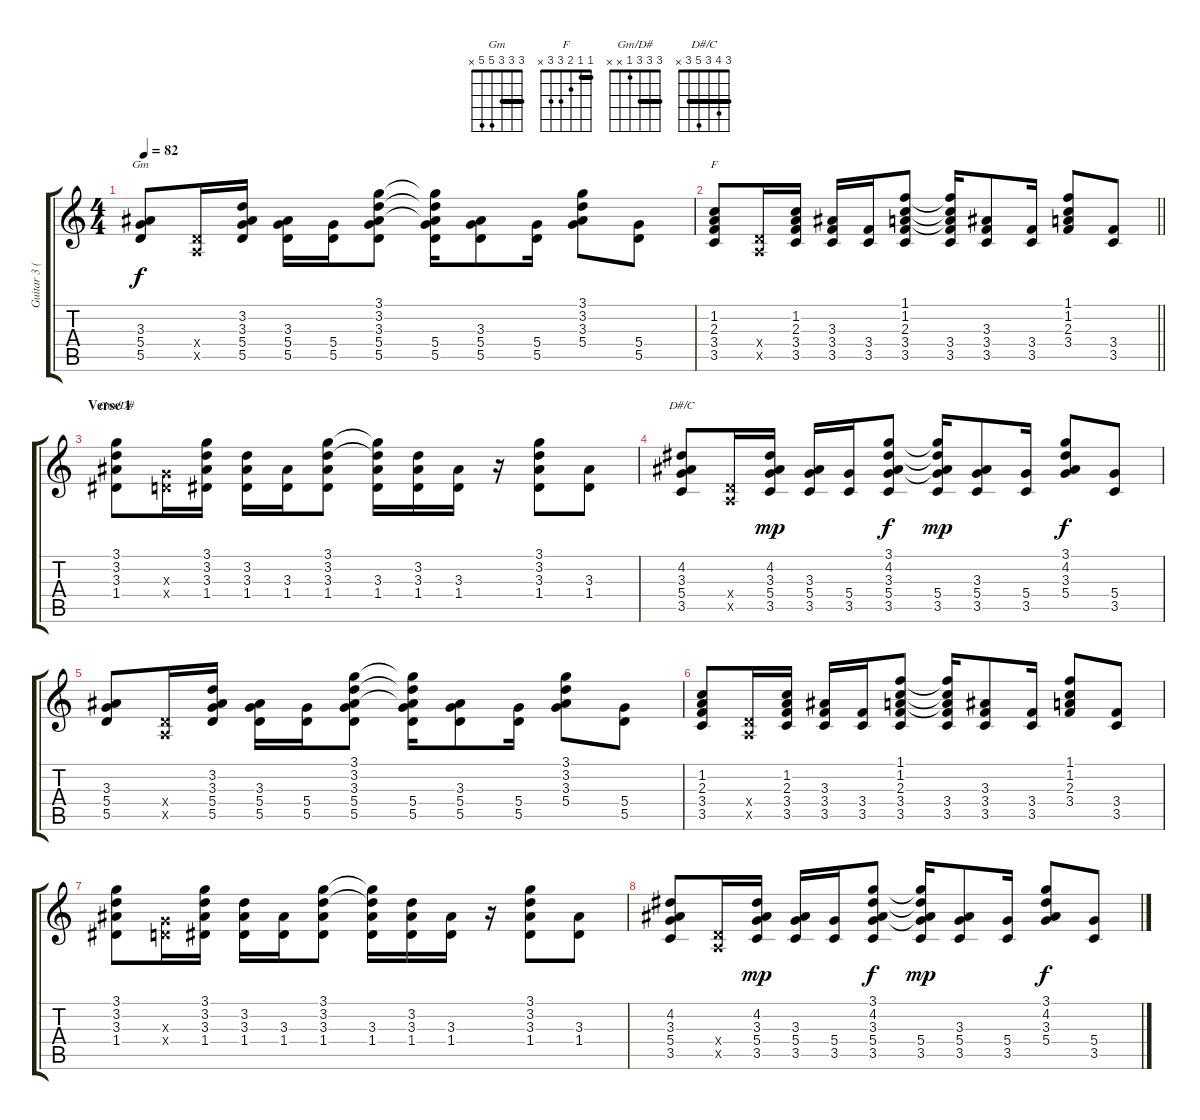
\track ("Guitar 3 (Acoustic)" "Guitar 3 (") {instrument electricguitarclean}
\staff {score tabs}
\tuning (E4 B3 G3 D3 A2 E2) {hide}
\chord ("Gm" 3 3 3 5 5 x) {barre 3}
\chord ("F" 1 1 2 3 3 x) {barre 1}
\chord ("Gm/D#" 3 3 3 1 x x) {barre 3}
\chord ("D#/C" 3 4 3 5 3 x) {barre 3}
\ts (4 4)
\tempo 82
\clef g2
\ks c
(3.3 5.4 5.5).8{ch "Gm" dy f} (0.4{x} 0.5{x}).16 (3.2 3.3 5.4 5.5).16 (3.3 5.4 5.5).16 (5.4 5.5).16 (3.1 3.2 3.3 5.4 5.5).8 (3.1{t} 3.2{t} 3.3{t} 5.4 5.5).16 (3.3 5.4 5.5).8 (5.4 5.5).16 (3.1 3.2 3.3 5.4).8 (5.4 5.5).8 |
\barLineRight lightlight
(1.2 2.3 3.4 3.5).8{ch "F"} (0.4{x} 0.5{x}).16 (1.2 2.3 3.4 3.5).16 (3.3 3.4 3.5).16 (3.4 3.5).16 (1.1 1.2 2.3 3.4 3.5).8 (1.1{t} 1.2{t} 2.3{t} 3.4 3.5).16 (3.3 3.4 3.5).8 (3.4 3.5).16 (1.1 1.2 2.3 3.4).8 (3.4 3.5).8 |
\section ("" "Verse 1")
(3.1 3.2 3.3 1.4).8{ch "Gm/D#"} (0.3{x} 0.4{x}).16 (3.1 3.2 3.3 1.4).16 (3.2 3.3 1.4).16 (3.3 1.4).16 (3.1 3.2 3.3 1.4).8 (3.1{t} 3.2{t} 3.3 1.4).16 (3.2 3.3 1.4).16 (3.3 1.4).16 r.16 (3.1 3.2 3.3 1.4).8 (3.3 1.4).8 |
(4.2 3.3 5.4 3.5).8{ch "D#/C"} (0.4{x} 0.5{x}).16 (4.2 3.3 5.4 3.5).16{dy mp} (3.3 5.4 3.5).16 (5.4 3.5).16 (3.1 4.2 3.3 5.4 3.5).8{dy f} (3.1{t} 4.2{t} 3.3{t} 5.4 3.5).16{dy mp} (3.3 5.4 3.5).8 (5.4 3.5).16 (3.1 4.2 3.3 5.4).8{dy f} (5.4 3.5).8 |
(3.3 5.4 5.5).8 (0.4{x} 0.5{x}).16 (3.2 3.3 5.4 5.5).16 (3.3 5.4 5.5).16 (5.4 5.5).16 (3.1 3.2 3.3 5.4 5.5).8 (3.1{t} 3.2{t} 3.3{t} 5.4 5.5).16 (3.3 5.4 5.5).8 (5.4 5.5).16 (3.1 3.2 3.3 5.4).8 (5.4 5.5).8 |
(1.2 2.3 3.4 3.5).8 (0.4{x} 0.5{x}).16 (1.2 2.3 3.4 3.5).16 (3.3 3.4 3.5).16 (3.4 3.5).16 (1.1 1.2 2.3 3.4 3.5).8 (1.1{t} 1.2{t} 2.3{t} 3.4 3.5).16 (3.3 3.4 3.5).8 (3.4 3.5).16 (1.1 1.2 2.3 3.4).8 (3.4 3.5).8 |
(3.1 3.2 3.3 1.4).8 (0.3{x} 0.4{x}).16 (3.1 3.2 3.3 1.4).16 (3.2 3.3 1.4).16 (3.3 1.4).16 (3.1 3.2 3.3 1.4).8 (3.1{t} 3.2{t} 3.3 1.4).16 (3.2 3.3 1.4).16 (3.3 1.4).16 r.16 (3.1 3.2 3.3 1.4).8 (3.3 1.4).8 |
(4.2 3.3 5.4 3.5).8 (0.4{x} 0.5{x}).16 (4.2 3.3 5.4 3.5).16{dy mp} (3.3 5.4 3.5).16 (5.4 3.5).16 (3.1 4.2 3.3 5.4 3.5).8{dy f} (3.1{t} 4.2{t} 3.3{t} 5.4 3.5).16{dy mp} (3.3 5.4 3.5).8 (5.4 3.5).16 (3.1 4.2 3.3 5.4).8{dy f} (5.4 3.5).8
